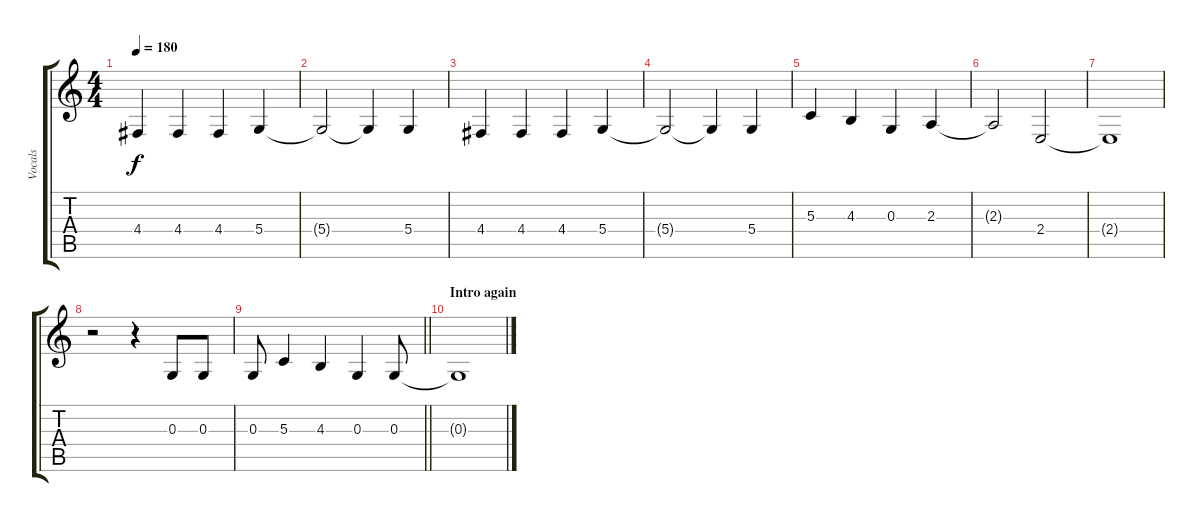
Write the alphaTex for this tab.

\track ("Vocals" "Vocals") {instrument frenchhorn}
\staff {score tabs}
\tuning (E4 B3 G3 D3 A2 E2) {hide}
\ts (4 4)
\tempo 180
\clef g2
\ks c
4.4.4{dy f} 4.4.4 4.4.4 5.4.4 |
5.4{t}.2 5.4{t}.4 5.4.4 |
4.4.4 4.4.4 4.4.4 5.4.4 |
5.4{t}.2 5.4{t}.4 5.4.4 |
5.3.4 4.3.4 0.3.4 2.3.4 |
2.3{t}.2 2.4.2 |
2.4{t}.1 |
r.2 r.4 0.3.8 0.3.8 |
\barLineRight lightlight
0.3.8 5.3.4 4.3.4 0.3.4 0.3.8 |
\section ("" "Intro again")
0.3{t}.1
